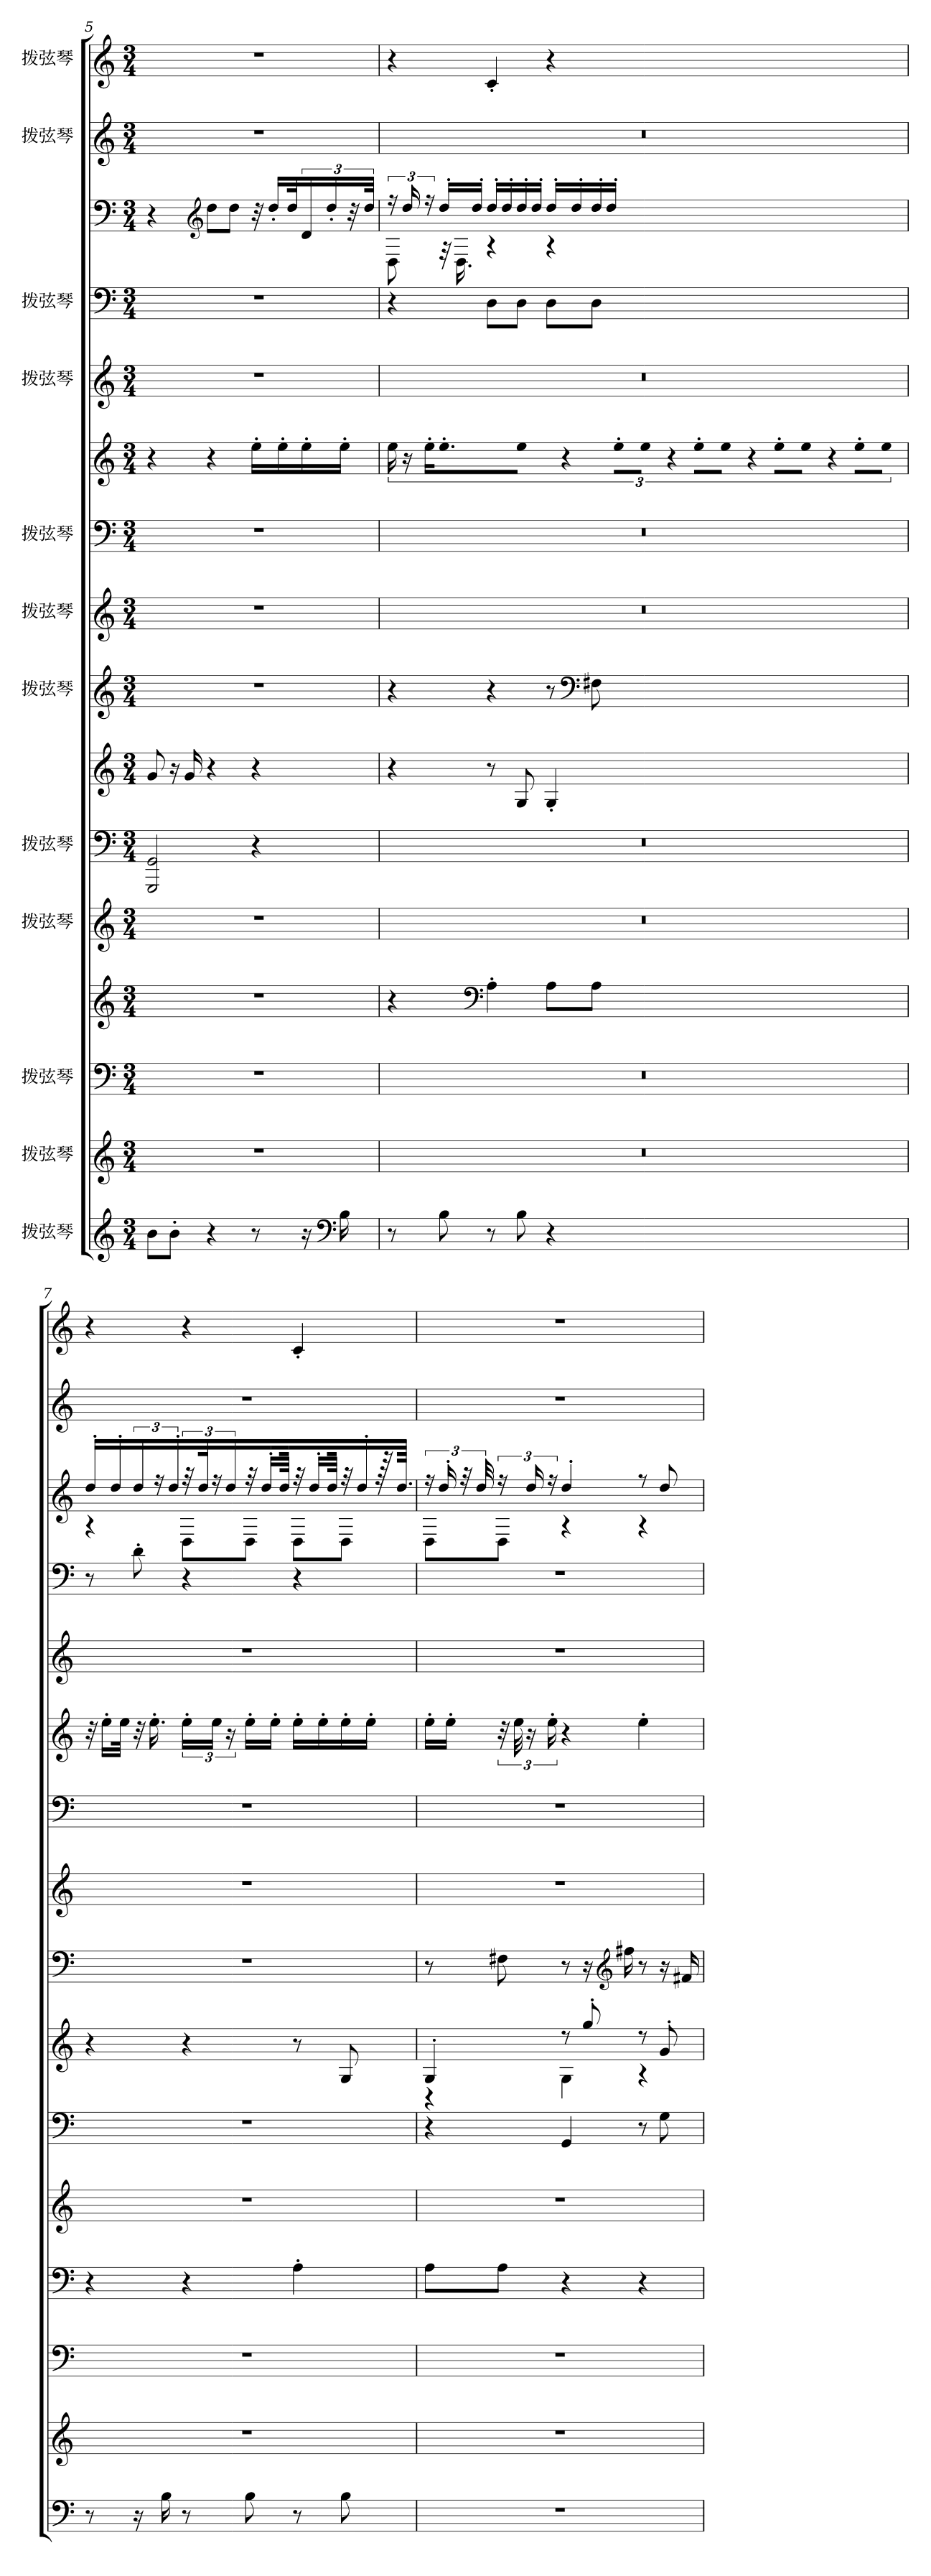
**kern	**kern	**kern	**kern	**kern	**kern	**kern	**kern	**kern	**kern	**kern	**kern	**kern	**kern	**kern	**kern
*part12	*part11	*part10	*part10	*part9	*part8	*part8	*part7	*part6	*part5	*part5	*part4	*part3	*part3	*part2	*part1
*staff16	*staff15	*staff14	*staff13	*staff12	*staff11	*staff10	*staff9	*staff8	*staff7	*staff6	*staff5	*staff4	*staff3	*staff2	*staff1
*I"拨弦琴	*I"拨弦琴	*I"拨弦琴	*	*I"拨弦琴	*I"拨弦琴	*	*I"拨弦琴	*I"拨弦琴	*I"拨弦琴	*	*I"拨弦琴	*I"拨弦琴	*	*I"拨弦琴	*I"拨弦琴
!!LO:PB:g=z
*clefG2	*clefG2	*clefF4	*clefG2	*clefG2	*clefF4	*clefG2	*clefG2	*clefG2	*clefF4	*clefG2	*clefG2	*clefF4	*clefF4	*clefG2	*clefG2
*k[]	*k[]	*k[]	*k[]	*k[]	*k[]	*k[]	*k[]	*k[]	*k[]	*k[]	*k[]	*k[]	*k[]	*k[]	*k[]
*M3/4	*M3/4	*M3/4	*M3/4	*M3/4	*M3/4	*M3/4	*M3/4	*M3/4	*M3/4	*M3/4	*M3/4	*M3/4	*M3/4	*M3/4	*M3/4
=5	=5	=5	=5	=5	=5	=5	=5	=5	=5	=5	=5	=5	=5	=5	=5
8b\L	2.r	2.r	2.r	2.r	2GGG/ 2GG/	8g/	2.r	2.r	2.r	4r	2.r	2.r	4r	2.r	2.r
8b'\J	.	.	.	.	.	16r	.	.	.	.	.	.	.	.	.
.	.	.	.	.	.	16g/	.	.	.	.	.	.	.	.	.
*	*	*	*	*	*	*	*	*	*	*	*	*	*clefG2	*	*
4r	.	.	.	.	.	4r	.	.	.	4r	.	.	8dd\L	.	.
.	.	.	.	.	.	.	.	.	.	.	.	.	8dd\J	.	.
8r	.	.	.	.	4r	4r	.	.	.	16ee'\LL	.	.	32r	.	.
.	.	.	.	.	.	.	.	.	.	.	.	.	16dd'/LL	.	.
.	.	.	.	.	.	.	.	.	.	16ee'\	.	.	.	.	.
.	.	.	.	.	.	.	.	.	.	.	.	.	32dd/K	.	.
16r	.	.	.	.	.	.	.	.	.	16ee'\	.	.	24d/	.	.
.	.	.	.	.	.	.	.	.	.	.	.	.	24dd'/JJ	.	.
*clefF4	*	*	*	*	*	*	*	*	*	*	*	*	*	*	*
16B\	.	.	.	.	.	.	.	.	.	16ee'\JJ	.	.	.	.	.
.	.	.	.	.	.	.	.	.	.	.	.	.	48r	.	.
.	.	.	.	.	.	.	.	.	.	.	.	.	48dd\	.	.
=6	=6	=6	=6	=6	=6	=6	=6	=6	=6	=6	=6	=6	=6	=6	=6
*	*	*	*	*	*	*	*	*	*	*	*	*	*^	*	*
8r	2.r	2.r	4r	2.r	2.r	4r	4r	2.r	2.r	24ee\	2.r	4r	24r	8D\	2.r	4r
.	.	.	.	.	.	.	.	.	.	24r	.	.	24dd/	.	.	.
.	.	.	.	.	.	.	.	.	.	24ee'\LL	.	.	24r	.	.	.
8B\	.	.	.	.	.	.	.	.	.	16.ee'\	.	.	16dd'/LL	32r	.	.
.	.	.	.	.	.	.	.	.	.	.	.	.	.	16.D\	.	.
.	.	.	.	.	.	.	.	.	.	.	.	.	16dd'/JJ	.	.	.
.	.	.	.	.	.	.	.	.	.	32ee\JJk	.	.	.	.	.	.
*	*	*	*clefF4	*	*	*	*	*	*	*	*	*	*	*	*	*
8r	.	.	4A'\	.	.	8r	4r	.	.	32r	.	8D\L	16dd'/LL	4r	.	4c'/
.	.	.	.	.	.	.	.	.	.	16ee'\LL	.	.	.	.	.	.
.	.	.	.	.	.	.	.	.	.	.	.	.	16dd'/	.	.	.
.	.	.	.	.	.	.	.	.	.	32ee\JJk	.	.	.	.	.	.
8B\	.	.	.	.	.	8G/	.	.	.	32r	.	8D\J	16dd'/	.	.	.
.	.	.	.	.	.	.	.	.	.	16ee'\LL	.	.	.	.	.	.
.	.	.	.	.	.	.	.	.	.	.	.	.	16dd'/JJ	.	.	.
.	.	.	.	.	.	.	.	.	.	32ee\JJk	.	.	.	.	.	.
4r	.	.	8A\L	.	.	4G'/	8r	.	.	32r	.	8D\L	16dd'/LL	4r	.	4r
.	.	.	.	.	.	.	.	.	.	16ee'\LL	.	.	.	.	.	.
.	.	.	.	.	.	.	.	.	.	.	.	.	16dd'/	.	.	.
.	.	.	.	.	.	.	.	.	.	32ee\JJk	.	.	.	.	.	.
*	*	*	*	*	*	*	*clefF4	*	*	*	*	*	*	*	*	*
.	.	.	8A\J	.	.	.	8F#X\	.	.	32r	.	8D\J	16dd'/	.	.	.
.	.	.	.	.	.	.	.	.	.	16ee'\LL	.	.	.	.	.	.
.	.	.	.	.	.	.	.	.	.	.	.	.	16dd'/JJ	.	.	.
.	.	.	.	.	.	.	.	.	.	32ee\JJk	.	.	.	.	.	.
!!LO:PB:g=z
=7	=7	=7	=7	=7	=7	=7	=7	=7	=7	=7	=7	=7	=7	=7	=7	=7
8r	2.r	2.r	4r	2.r	2.r	4r	2.r	2.r	2.r	32r	2.r	8r	16dd'/LL	4r	2.r	4r
.	.	.	.	.	.	.	.	.	.	16ee'\LL	.	.	.	.	.	.
.	.	.	.	.	.	.	.	.	.	.	.	.	16dd'/	.	.	.
.	.	.	.	.	.	.	.	.	.	32ee\JJk	.	.	.	.	.	.
16r	.	.	.	.	.	.	.	.	.	32r	.	8d'\	24dd/JJ	.	.	.
.	.	.	.	.	.	.	.	.	.	16.ee'\	.	.	.	.	.	.
.	.	.	.	.	.	.	.	.	.	.	.	.	24r	.	.	.
16B\	.	.	.	.	.	.	.	.	.	.	.	.	.	.	.	.
.	.	.	.	.	.	.	.	.	.	.	.	.	24dd'/	.	.	.
8r	.	.	4r	.	.	4r	.	.	.	24ee'\LL	.	4r	48r	8D\L	.	4r
.	.	.	.	.	.	.	.	.	.	.	.	.	48dd/	.	.	.
.	.	.	.	.	.	.	.	.	.	24ee\JJ	.	.	24r	.	.	.
.	.	.	.	.	.	.	.	.	.	24r	.	.	24dd/	.	.	.
8B\	.	.	.	.	.	.	.	.	.	16ee'\LL	.	.	32r	8D\J	.	.
.	.	.	.	.	.	.	.	.	.	.	.	.	16dd'/LL	.	.	.
.	.	.	.	.	.	.	.	.	.	16ee'\JJ	.	.	.	.	.	.
.	.	.	.	.	.	.	.	.	.	.	.	.	32dd/JJk	.	.	.
8r	.	.	4A'\	.	.	8r	.	.	.	16ee'\LL	.	4r	32r	8D\L	.	4c'/
.	.	.	.	.	.	.	.	.	.	.	.	.	16dd'/LL	.	.	.
.	.	.	.	.	.	.	.	.	.	16ee'\	.	.	.	.	.	.
.	.	.	.	.	.	.	.	.	.	.	.	.	32dd/JJk	.	.	.
8B\	.	.	.	.	.	8G/	.	.	.	16ee'\	.	.	32r	8D\J	.	.
.	.	.	.	.	.	.	.	.	.	.	.	.	16dd'/	.	.	.
.	.	.	.	.	.	.	.	.	.	16ee'\JJ	.	.	.	.	.	.
.	.	.	.	.	.	.	.	.	.	.	.	.	128r	.	.	.
.	.	.	.	.	.	.	.	.	.	.	.	.	64.dd/	.	.	.
=8	=8	=8	=8	=8	=8	=8	=8	=8	=8	=8	=8	=8	=8	=8	=8	=8
*	*	*	*	*	*	*^	*	*	*	*	*	*	*	*	*	*
2.r	2.r	2.r	8A\L	2.r	4r	4G'/	4r	8r	2.r	2.r	16ee'\LL	2.r	2.r	24r	8D\L	2.r	2.r
.	.	.	.	.	.	.	.	.	.	.	.	.	.	24dd'/	.	.	.
.	.	.	.	.	.	.	.	.	.	.	16ee'\JJ	.	.	.	.	.	.
.	.	.	.	.	.	.	.	.	.	.	.	.	.	48r	.	.	.
.	.	.	.	.	.	.	.	.	.	.	.	.	.	48dd/	.	.	.
.	.	.	8A\J	.	.	.	.	8F#X\	.	.	48r	.	.	24r	8D\J	.	.
.	.	.	.	.	.	.	.	.	.	.	48ee\	.	.	.	.	.	.
.	.	.	.	.	.	.	.	.	.	.	24r	.	.	24dd/	.	.	.
.	.	.	.	.	.	.	.	.	.	.	24ee'\	.	.	24r	.	.	.
.	.	.	4r	.	4GG/	8r	4G\	8r	.	.	4r	.	.	4dd'/	4r	.	.
.	.	.	.	.	.	8gg'/	.	16r	.	.	.	.	.	.	.	.	.
*	*	*	*	*	*	*	*	*clefG2	*	*	*	*	*	*	*	*	*
.	.	.	.	.	.	.	.	16ff#X\	.	.	.	.	.	.	.	.	.
.	.	.	4r	.	8r	8r	4r	8r	.	.	4ee'\	.	.	8r	4r	.	.
.	.	.	.	.	8G\	8g'/	.	16r	.	.	.	.	.	8dd/	.	.	.
.	.	.	.	.	.	.	.	16f#X/	.	.	.	.	.	.	.	.	.
*	*	*	*	*	*	*v	*v	*	*	*	*	*	*	*v	*v	*	*
=	=	=	=	=	=	=	=	=	=	=	=	=	=	=	=
*-	*-	*-	*-	*-	*-	*-	*-	*-	*-	*-	*-	*-	*-	*-	*-
